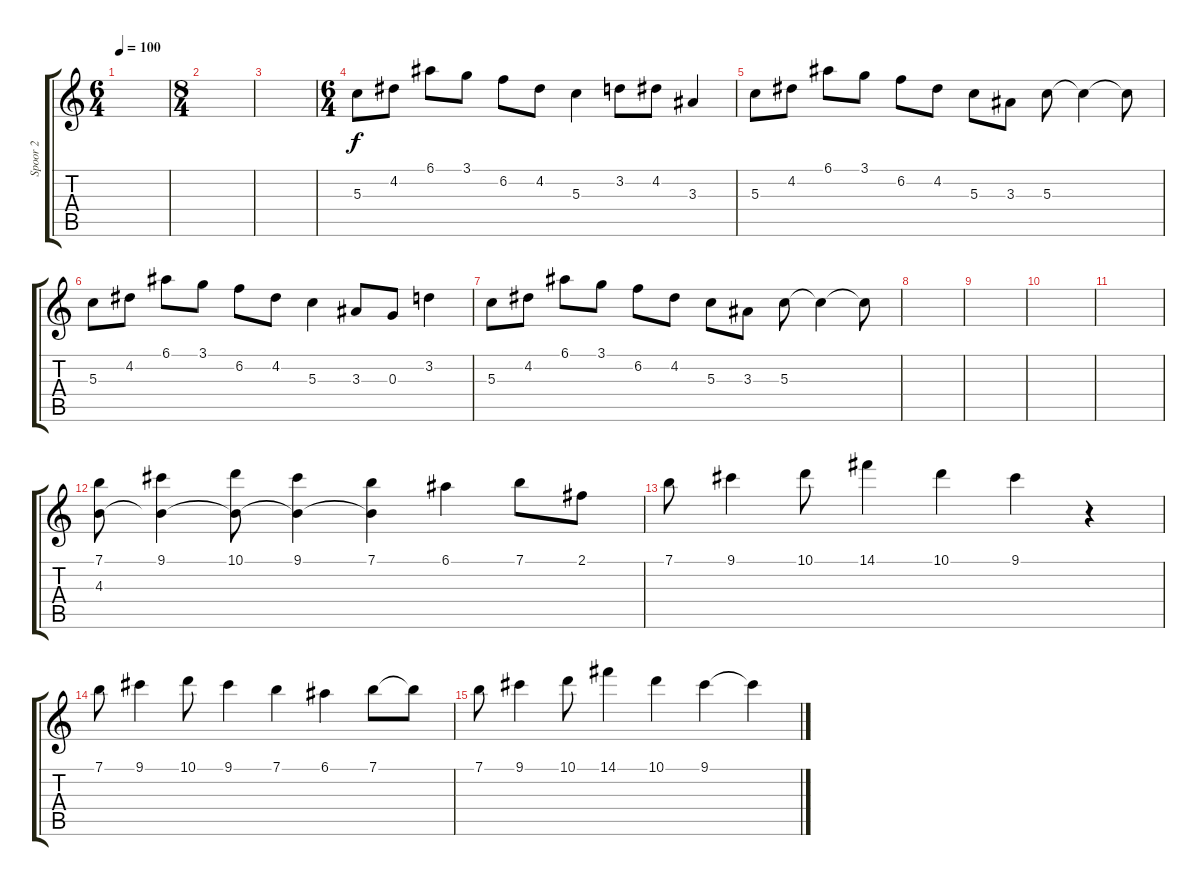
\track ("Spoor 2" "Spoor 2") {instrument flute}
\staff {score tabs}
\tuning (E5 B4 G4 D4 A3 E3) {hide}
\ts (6 4)
\tempo 100
\clef g2
\ks c
|
\ts (8 4)
|
|
\ts (6 4)
5.3.8 4.2.8 6.1.8 3.1.8 6.2.8 4.2.8 5.3.4 3.2.8 4.2.8 3.3.4 |
5.3.8 4.2.8 6.1.8 3.1.8 6.2.8 4.2.8 5.3.8 3.3.8 5.3.8 5.3{t}.4 5.3{t}.8 |
5.3.8 4.2.8 6.1.8 3.1.8 6.2.8 4.2.8 5.3.4 3.3.8 0.3.8 3.2.4 |
5.3.8 4.2.8 6.1.8 3.1.8 6.2.8 4.2.8 5.3.8 3.3.8 5.3.8 5.3{t}.4 5.3{t}.8 |
|
|
|
|
(7.1 4.3).8 (9.1 4.3{t}).4 (10.1 4.3{t}).8 (9.1 4.3{t}).4 (7.1 4.3{t}).4 6.1.4 7.1.8 2.1.8 |
7.1.8 9.1.4 10.1.8 14.1.4 10.1.4 9.1.4 r.4 |
7.1.8 9.1.4 10.1.8 9.1.4 7.1.4 6.1.4 7.1.8 7.1{t}.8 |
7.1.8 9.1.4 10.1.8 14.1.4 10.1.4 9.1.4 9.1{t}.4
